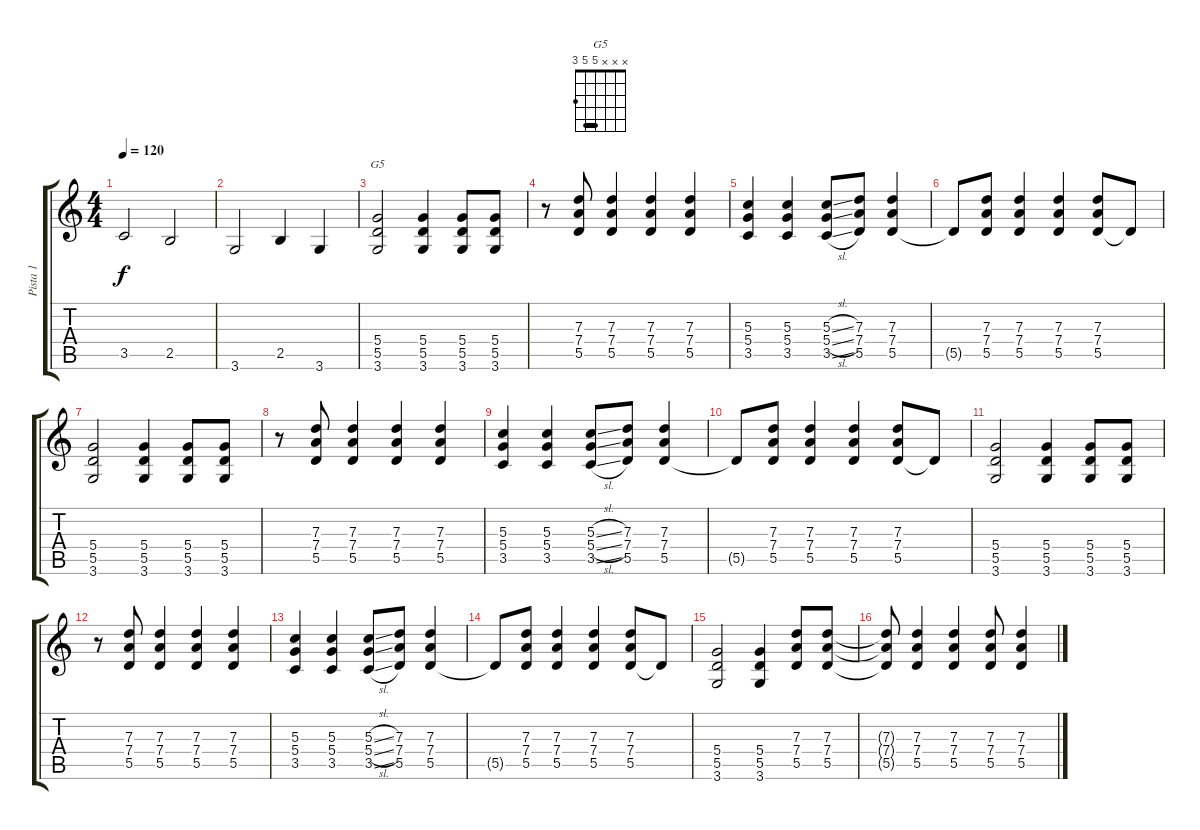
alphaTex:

\track ("Pista 1" "Pista 1") {instrument distortionguitar}
\staff {score tabs}
\tuning (E4 B3 G3 D3 A2 E2) {hide}
\chord ("G5" x x x 5 5 3) {barre 5}
\ts (4 4)
\tempo 120
\clef g2
\ks c
3.5.2{dy f} 2.5.2 |
3.6.2 2.5.4 3.6.4 |
(5.4 5.5 3.6).2{ch "G5"} (5.4 5.5 3.6).4 (5.4 5.5 3.6).8 (5.4 5.5 3.6).8 |
r.8 (7.3 7.4 5.5).8 (7.3 7.4 5.5).4 (7.3 7.4 5.5).4 (7.3 7.4 5.5).4 |
(5.3 5.4 3.5).4 (5.3 5.4 3.5).4 (5.3{sl} 5.4{sl} 3.5{sl}).8 (7.3 7.4 5.5).8 (7.3 7.4 5.5).4 |
5.5{t}.8 (7.3 7.4 5.5).8 (7.3 7.4 5.5).4 (7.3 7.4 5.5).4 (7.3 7.4 5.5).8 5.5{t}.8 |
(5.4 5.5 3.6).2 (5.4 5.5 3.6).4 (5.4 5.5 3.6).8 (5.4 5.5 3.6).8 |
r.8 (7.3 7.4 5.5).8 (7.3 7.4 5.5).4 (7.3 7.4 5.5).4 (7.3 7.4 5.5).4 |
(5.3 5.4 3.5).4 (5.3 5.4 3.5).4 (5.3{sl} 5.4{sl} 3.5{sl}).8 (7.3 7.4 5.5).8 (7.3 7.4 5.5).4 |
5.5{t}.8 (7.3 7.4 5.5).8 (7.3 7.4 5.5).4 (7.3 7.4 5.5).4 (7.3 7.4 5.5).8 5.5{t}.8 |
(5.4 5.5 3.6).2 (5.4 5.5 3.6).4 (5.4 5.5 3.6).8 (5.4 5.5 3.6).8 |
r.8 (7.3 7.4 5.5).8 (7.3 7.4 5.5).4 (7.3 7.4 5.5).4 (7.3 7.4 5.5).4 |
(5.3 5.4 3.5).4 (5.3 5.4 3.5).4 (5.3{sl} 5.4{sl} 3.5{sl}).8 (7.3 7.4 5.5).8 (7.3 7.4 5.5).4 |
5.5{t}.8 (7.3 7.4 5.5).8 (7.3 7.4 5.5).4 (7.3 7.4 5.5).4 (7.3 7.4 5.5).8 5.5{t}.8 |
(5.4 5.5 3.6).2 (5.4 5.5 3.6).4 (7.3 7.4 5.5).8 (7.3 7.4 5.5).8 |
(7.3{t} 7.4{t} 5.5{t}).8 (7.3 7.4 5.5).4 (7.3 7.4 5.5).4 (7.3 7.4 5.5).8 (7.3 7.4 5.5).4
